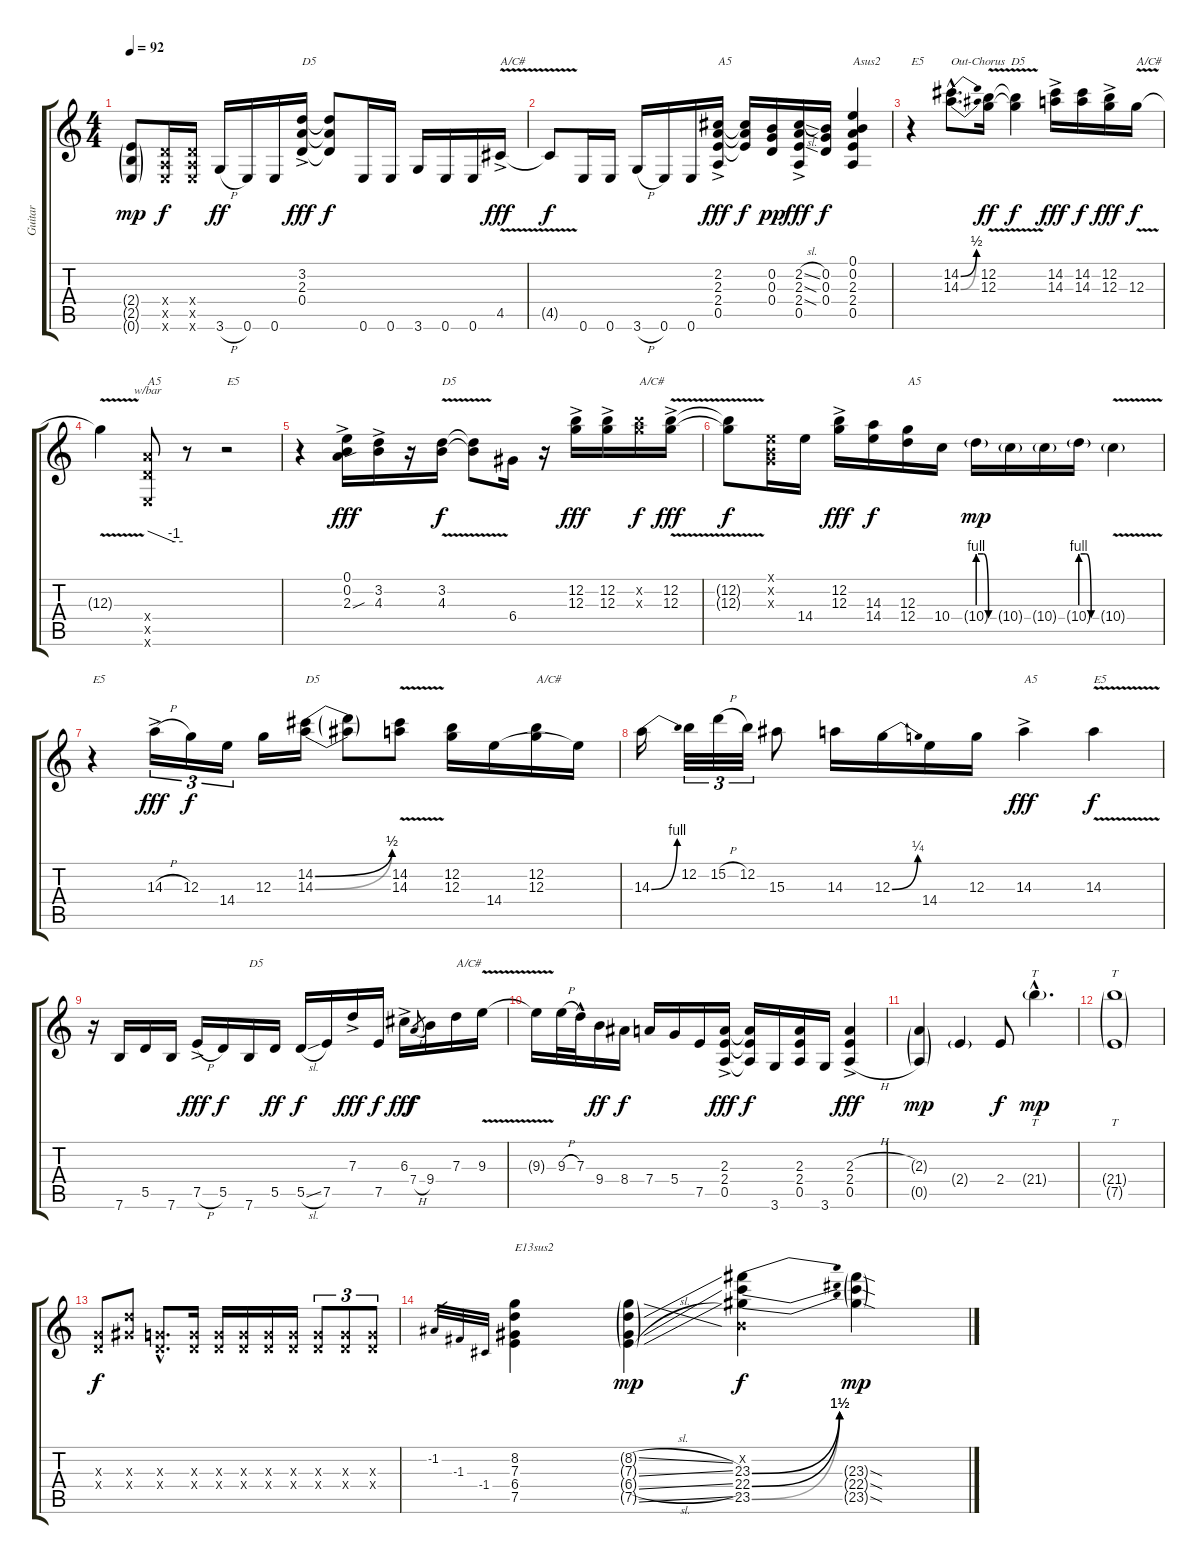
\track ("Guitar" "Guitar") {instrument overdrivenguitar}
\staff {score tabs}
\tuning (E4 B3 G3 D3 A2 E2) {hide}
\ts (4 4)
\tempo 92
\clef g2
\ks c
(2.4{g} 2.5{g} 0.6{g}).8{dy mp} (0.4{x} 0.5{x} 0.6{x}).16{dy f} (0.4{x} 0.5{x} 0.6{x}).16 3.6{h}.16{dy ff} 0.6.16 0.6.16 (3.2{ac} 2.3 0.4).16{txt "D5" dy fff} (3.2{t} 2.3{t} 0.4{t}).8{dy f} 0.6.16 0.6.16 3.6.16 0.6.16 0.6.16 4.5{v ac}.16{txt "A/C#" dy fff} |
4.5{t}.8{dy f} 0.6.16 0.6.16 3.6{h}.16 0.6.16 0.6.16 (2.2{ac} 2.3 2.4 0.5).16{txt "A5" dy fff} (2.2{t} 2.3{t} 2.4{t}).16{dy f} (0.2 0.3 0.4).16{dy pp} (2.2{sl} 2.3{sod ac} 2.4{sod} 0.5).16{dy fff} (0.2 0.3 0.4).16{dy f} (0.1 0.2 2.3 2.4 0.5).4{txt "Asus2"} |
r.4{txt "E5"} (14.2{be (bend 0 0 60 2) hac} 14.3{be (bend 0 0 60 2) hac}).8{d txt "Out-Chorus  D5"} (12.2{v} 12.3).16{dy ff} (12.2{t} 12.3{t}).4{dy f} (14.2 14.3{ac}).16{dy fff} (14.2 14.3).16{dy f} (12.2 12.3{ac}).16{dy fff} 12.3{v}.16{txt "A/C#" dy f} |
12.3{t}.4 (0.4{x} 12.5{x} 0.6{x}).8{tbe (custom default 0 0 45 -4 60 -4) txt "A5"} r.8 r.2{txt "E5"} |
r.4 (0.1{ac} 0.2 2.3{sou}).16{dy fff} (3.2{ac} 4.3).16 r.16 (3.2{v} 4.3).16{txt "D5" dy f} (3.2{t} 4.3{t}).8 6.4.16 r.16 (12.2 12.3{ac}).16{dy fff} (12.2{ac} 12.3).16 (12.2{x} 12.3{x}).16{txt "A/C#" dy f} (12.2{v} 12.3{ac}).16{dy fff} |
(12.2{t} 12.3{t}).8{dy f} (0.1{x} 0.2{x} 0.3{x}).16 14.4.16 (12.2 12.3{ac}).16{dy fff} (14.3 14.4).16{dy f} (12.3 12.4).16{txt "A5"} 10.4.16 10.4{be (custom 0 4 20 4 40 0 60 0) g}.16{dy mp} 10.4{g}.16 10.4{g}.16 10.4{be (custom 0 4 20 4 40 0 60 0) g}.16 10.4{v g}.4 |
r.4{txt "E5"} 14.3{h ac}.16{tu (3 2) dy fff} 12.3.16{tu (3 2) dy f} 14.4.16{tu (3 2)} 12.3.16 (14.2{be (bend 0 0 60 2)} 14.3{be (bend 0 0 60 2)}).16{txt "D5"} (14.2{t} 14.3{t}).8 (14.2 14.3{v}).8 (12.2 12.3).16 14.4.16 (12.2 12.3).16{txt "A/C#"} 14.4{t}.16 |
14.3{be (bend 0 0 60 4)}.16 12.2.32{tu (3 2)} 15.2{h}.32{tu (3 2)} 12.2.32{tu (3 2)} 15.3.8 14.3.16 12.3{be (bend 0 0 60 1)}.16 14.4.16 12.3.16 14.3{ac}.4{txt "A5" dy fff} 14.3{v}.4{txt "E5" dy f} |
r.16 7.6.16 5.5.16 7.6.16 7.5{h ac}.16{dy fff} 5.5.16{dy f} 7.6.16{txt "D5"} 5.5.16{dy ff} 5.5{sl}.16{dy f} 7.5.16 7.3{ac}.16{dy fff} 7.5.16{dy f} 6.3{ac}.16{dy fff} 7.4{h}.8{gr dy f} 9.4.16 7.3.16{txt "A/C#"} 9.3{v}.16 |
9.3{t}.16 9.3{h}.32 7.3{hac}.32 9.4.16{dy ff} 8.4.16{dy f} 7.4.16 5.4.16 7.5.16 (2.3 2.4{ac} 0.5).16{dy fff} (2.3{t} 2.4{t} 0.5{t}).16{dy f} 3.6.16 (2.3 2.4 0.5).16 3.6.16 (2.3{h} 2.4 0.5{h ac}).4{dy fff} |
(2.3{g} 0.5{g}).4{dy mp} 2.4{g}.4 2.4.8{dy f} 21.4{g hac}.4{tt d dy mp} |
(21.4{g} 7.5{g}).1{tt} |
(0.3{x} 0.4{x}).8{dy f} (7.3{x} 6.4{x}).8 (0.3{hac x} 0.4{hac x}).8{d} (0.3{x} 0.4{x}).16 (0.3{x} 0.4{x}).16 (0.3{x} 0.4{x}).16 (0.3{x} 0.4{x}).16 (0.3{x} 0.4{x}).16 (0.3{x} 0.4{x}).8{tu (3 2)} (0.3{x} 0.4{x}).8{tu (3 2)} (0.3{x} 0.4{x}).8{tu (3 2)} |
-1.2.32{gr} -1.3.32{gr} -1.4.32{gr} (8.2 7.3 6.4 7.5).4{txt "E13sus2"} (8.2{sl g} 7.3{sl g} 6.4{sl g} 7.5{sl g}).4{dy mp} (0.2{x} 23.3{be (bend 0 0 60 6)} 22.4{be (bend 0 0 60 6)} 23.5{be (bend 0 0 60 6)}).4{dy f} (23.3{sod g} 22.4{sod g} 23.5{sod g}).4{dy mp}
